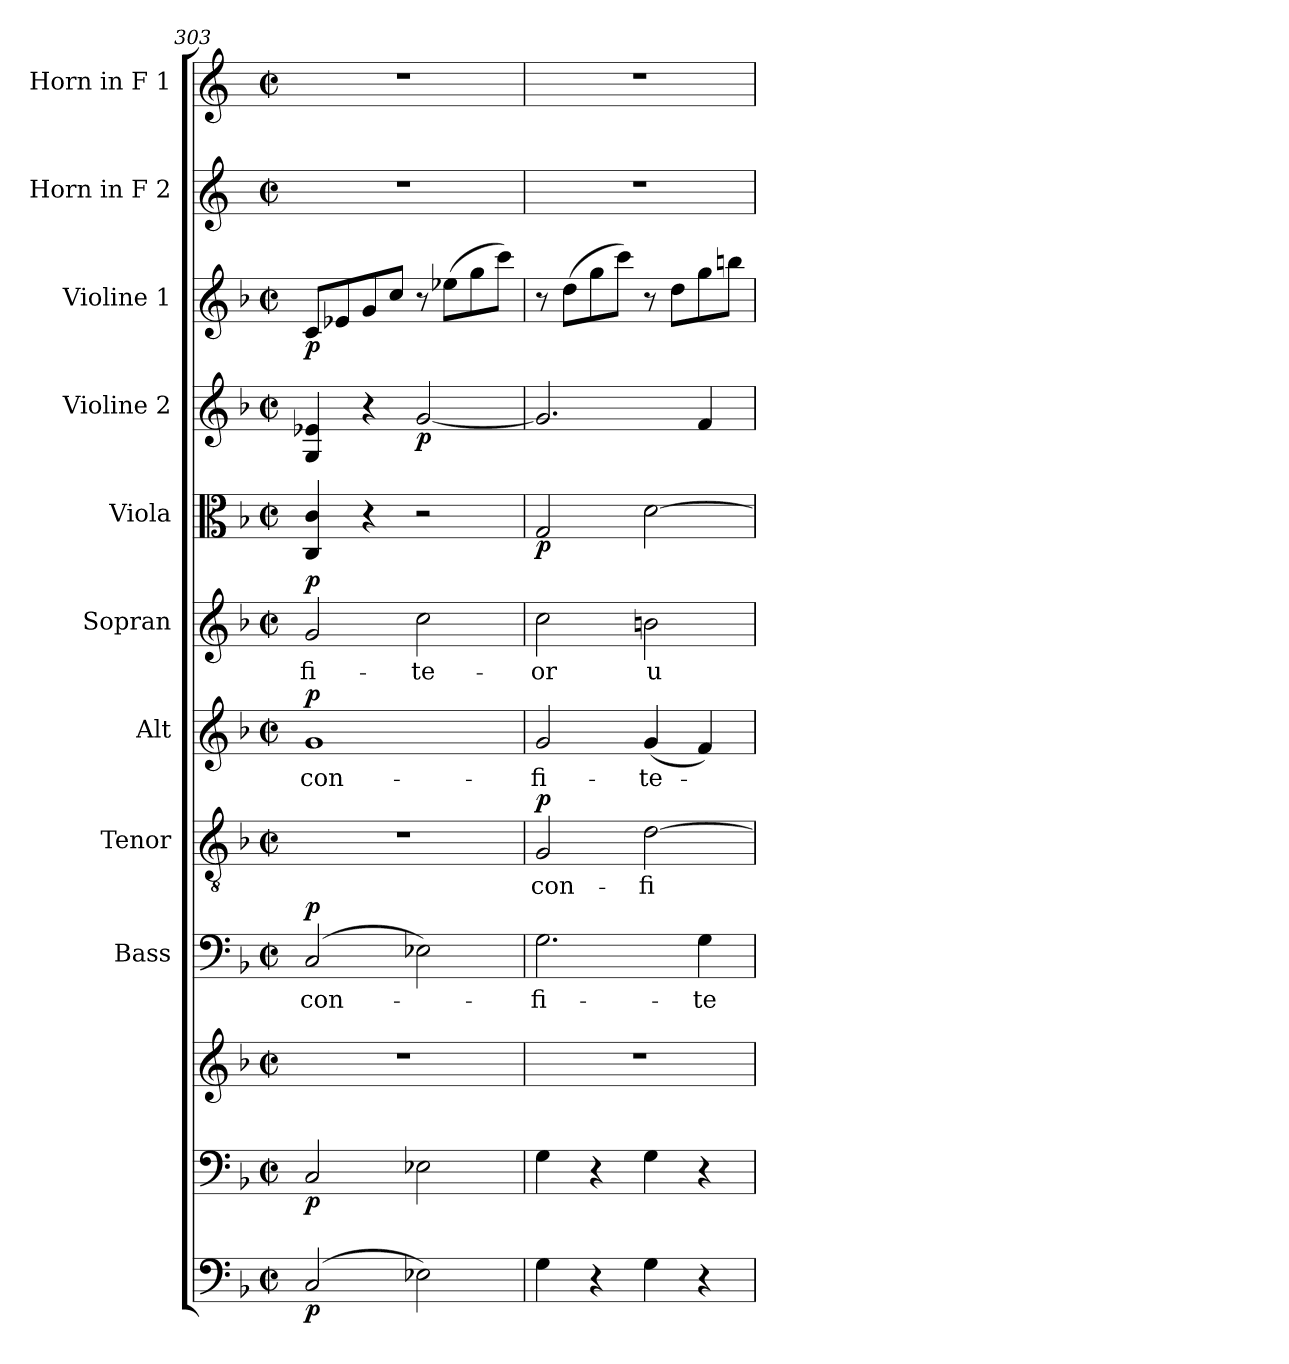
**kern	**dynam	**kern	**kern	**dynam	**kern	**text	**dynam	**kern	**text	**dynam	**kern	**text	**dynam	**kern	**text	**dynam	**kern	**dynam	**kern	**dynam	**kern	**dynam	**kern	**kern
*part11	*part11	*part10	*part10	*part10	*part9	*part9	*part9	*part8	*part8	*part8	*part7	*part7	*part7	*part6	*part6	*part6	*part5	*part5	*part4	*part4	*part3	*part3	*part2	*part1
*staff12	*staff12	*staff11	*staff10	*staff10/11	*staff9	*staff9	*staff9	*staff8	*staff8	*staff8	*staff7	*staff7	*staff7	*staff6	*staff6	*staff6	*staff5	*staff5	*staff4	*staff4	*staff3	*staff3	*staff2	*staff1
*	*	*	*	*	*I"Bass	*	*	*I"Tenor	*	*	*I"Alt	*	*	*I"Sopran	*	*	*I"Viola	*	*I"Violine 2	*	*I"Violine 1	*	*I"Horn in F 2	*I"Horn in F 1
*	*	*	*	*	*I'B.	*	*	*I'T.	*	*	*I'A.	*	*	*I'S.	*	*	*I'Vla.	*	*I'Vl. 2	*	*I'Vl. 1	*	*	*
!!LO:PB:g=z
*clefF4	*	*clefF4	*clefG2	*	*clefF4	*	*	*clefGv2	*	*	*clefG2	*	*	*clefG2	*	*	*clefC3	*	*clefG2	*	*clefG2	*	*clefG2	*clefG2
*ITrd7c12	*	*	*	*	*	*	*	*	*	*	*	*	*	*	*	*	*	*	*	*	*	*	*ITrd4c7	*ITrd4c7
*k[b-]	*	*k[b-]	*k[b-]	*	*k[b-]	*	*	*k[b-]	*	*	*k[b-]	*	*	*k[b-]	*	*	*k[b-]	*	*k[b-]	*	*k[b-]	*	*k[b-]	*k[b-]
*F:	*	*F:	*F:	*	*F:	*	*	*F:	*	*	*F:	*	*	*F:	*	*	*F:	*	*F:	*	*F:	*	*F:	*F:
*M2/2	*	*M2/2	*M2/2	*	*M2/2	*	*	*M2/2	*	*	*M2/2	*	*	*M2/2	*	*	*M2/2	*	*M2/2	*	*M2/2	*	*M2/2	*M2/2
*met(c|)	*	*met(c|)	*met(c|)	*	*met(c|)	*	*	*met(c|)	*	*	*met(c|)	*	*	*met(c|)	*	*	*met(c|)	*	*met(c|)	*	*met(c|)	*	*met(c|)	*met(c|)
=303	=303	=303	=303	=303	=303	=303	=303	=303	=303	=303	=303	=303	=303	=303	=303	=303	=303	=303	=303	=303	=303	=303	=303	=303
!	!LO:DY:b	!	!	!LO:DY:b=2	!	!LO:LY:b	!LO:DY:a	!	!	!	!	!LO:LY:b	!LO:DY:a	!	!LO:LY:b	!LO:DY:a	!	!	!	!	!	!LO:DY:b	!	!
(2CC/	p	2C/	1r	p	(2C/	con-	p	1r	.	.	1g	con-	p	2g/	-fi-	p	4C/ 4c/	.	4G/ 4e-X/	.	8c/L	p	1r	1r
.	.	.	.	.	.	.	.	.	.	.	.	.	.	.	.	.	.	.	.	.	8e-X/	.	.	.
.	.	.	.	.	.	.	.	.	.	.	.	.	.	.	.	.	4r	.	4r	.	8g/	.	.	.
.	.	.	.	.	.	.	.	.	.	.	.	.	.	.	.	.	.	.	.	.	8cc/J	.	.	.
!	!	!	!	!	!	!	!	!	!	!	!	!	!	!	!LO:LY:b	!	!	!	!	!LO:DY:b	!	!	!	!
2EE-X\)	.	2E-X\	.	.	2E-X\)	.	.	.	.	.	.	.	.	2cc\	-te-	.	2r	.	[2g/	p	8r	.	.	.
.	.	.	.	.	.	.	.	.	.	.	.	.	.	.	.	.	.	.	.	.	(>8ee-X\L	.	.	.
.	.	.	.	.	.	.	.	.	.	.	.	.	.	.	.	.	.	.	.	.	8gg\	.	.	.
.	.	.	.	.	.	.	.	.	.	.	.	.	.	.	.	.	.	.	.	.	8ccc\J)	.	.	.
=304	=304	=304	=304	=304	=304	=304	=304	=304	=304	=304	=304	=304	=304	=304	=304	=304	=304	=304	=304	=304	=304	=304	=304	=304
!	!	!	!	!	!	!LO:LY:b	!	!	!LO:LY:b	!LO:DY:a	!	!LO:LY:b	!	!	!LO:LY:b	!	!	!LO:DY:b	!	!	!	!	!	!
4GG\	.	4G\	1r	.	2.G\	-fi-	.	2G/	con-	p	2g/	-fi-	.	2cc\	-or	.	2G/	p	2.g/]	.	8r	.	1r	1r
.	.	.	.	.	.	.	.	.	.	.	.	.	.	.	.	.	.	.	.	.	(>8dd\L	.	.	.
4r	.	4r	.	.	.	.	.	.	.	.	.	.	.	.	.	.	.	.	.	.	8gg\	.	.	.
.	.	.	.	.	.	.	.	.	.	.	.	.	.	.	.	.	.	.	.	.	8ccc\J)	.	.	.
!	!	!	!	!	!	!	!	!	!LO:LY:b	!	!	!LO:LY:b	!	!	!LO:LY:b	!	!	!	!	!	!	!	!	!
4GG\	.	4G\	.	.	.	.	.	[2d\	-fi-	.	(<4g/	-te-	.	2bn\	u-	.	[2d\	.	.	.	8r	.	.	.
.	.	.	.	.	.	.	.	.	.	.	.	.	.	.	.	.	.	.	.	.	8dd\L	.	.	.
!	!	!	!	!	!	!LO:LY:b	!	!	!	!	!	!	!	!	!	!	!	!	!	!	!	!	!	!
4r	.	4r	.	.	4G\	-te-	.	.	.	.	4f/)	.	.	.	.	.	.	.	4f/	.	8gg\	.	.	.
.	.	.	.	.	.	.	.	.	.	.	.	.	.	.	.	.	.	.	.	.	8bbn\J	.	.	.
=	=	=	=	=	=	=	=	=	=	=	=	=	=	=	=	=	=	=	=	=	=	=	=	=
*-	*-	*-	*-	*-	*-	*-	*-	*-	*-	*-	*-	*-	*-	*-	*-	*-	*-	*-	*-	*-	*-	*-	*-	*-
